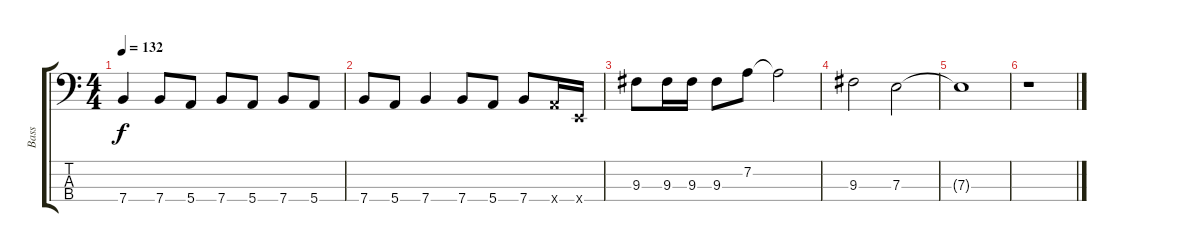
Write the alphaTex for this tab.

\track ("Bass" "Bass") {instrument electricbasspick}
\staff {score tabs}
\tuning (G2 D2 A1 E1) {hide}
\ts (4 4)
\tempo 132
\clef f4
\ks c
7.4.4{dy f} 7.4.8 5.4.8 7.4.8 5.4.8 7.4.8 5.4.8 |
7.4.8 5.4.8 7.4.4 7.4.8 5.4.8 7.4.8 5.4{x}.16 0.4{x}.16 |
9.3.8 9.3.16 9.3.16 9.3.8 7.2.8 7.2{t}.2 |
9.3.2 7.3.2 |
7.3{t}.1 |
r.1
